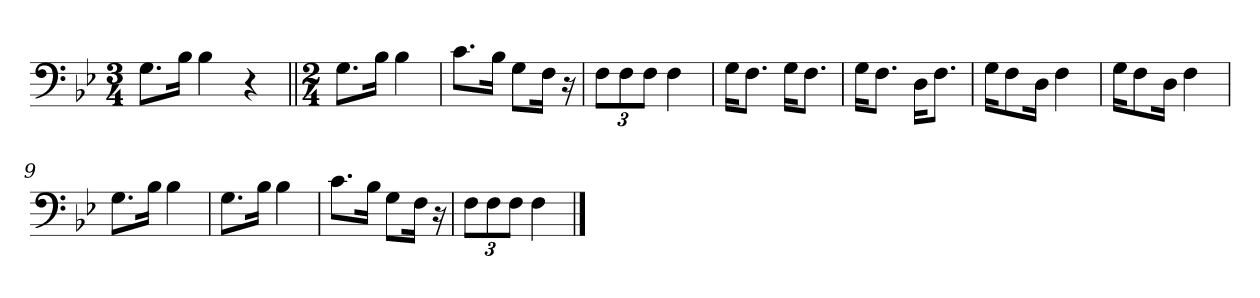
**kern
*part1
*staff1
*clefF4
*k[b-e-]
*M3/4
=1
8.G\L
16B-\Jk
4B-\
4r
=2||
*M2/4
8.G\L
16B-\Jk
4B-\
=3
8.c\L
16B-\Jk
8G\L
16F\Jk
16r
=4
12F\L
12F\
12F\J
4F\
=5
16G\KL
8.F\J
16G\KL
8.F\J
=6
16G\KL
8.F\J
16D\KL
8.F\J
=7
16G\KL
8F\
16D\Jk
4F\
=8
16G\KL
8F\
16D\Jk
4F\
=9
8.G\L
16B-\Jk
4B-\
=10
8.G\L
16B-\Jk
4B-\
=11
8.c\L
16B-\Jk
8G\L
16F\Jk
16r
=12
12F\L
12F\
12F\J
4F\
==
*-
